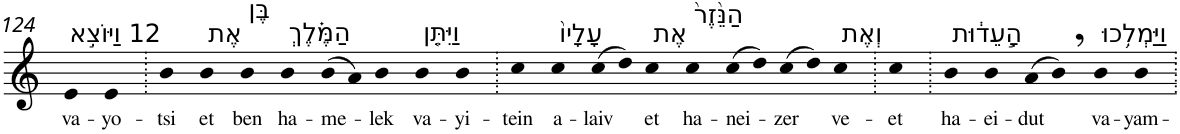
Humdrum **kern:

**kern	**text
*part1	*part1
*staff1	*staff1
*I"Piano	*
*I'Pno	*
!!LO:PB:g=z
*clefG2	*
*k[]	*
=124	=124
!LO:TX:a:t=12 וַיּוֹצִ֣א	!
!	!LO:LY:b
4e	va-
!	!LO:LY:b
4e	-yo-
=125.	=125.
!	!LO:LY:b
4b	-tsi
!LO:TX:a:t=אֶת	!
!	!LO:LY:b
4b	et
!LO:TX:a:t=בֶּן	!
!	!LO:LY:b
4b	ben
!LO:TX:a:t=הַמֶּ֗לֶךְ	!
!	!LO:LY:b
4b	ha-
!	!LO:LY:b
(>8b	-me-
8a)	.
!	!LO:LY:b
4b	-lek
!LO:TX:a:t=וַיִּתֵּ֤ן	!
!	!LO:LY:b
4b	va-
!	!LO:LY:b
4b	-yi-
=126.	=126.
!	!LO:LY:b
4cc	-tein
!LO:TX:a:t=עָלָיו֙	!
!	!LO:LY:b
4cc	a-
!	!LO:LY:b
(>8cc	-laiv
8dd)	.
!LO:TX:a:t=אֶת	!
!	!LO:LY:b
4cc	et
!LO:TX:a:t=הַנֵּ֙זֶר֙	!
!	!LO:LY:b
4cc	ha-
!	!LO:LY:b
(>8cc	-nei-
8dd)	.
!	!LO:LY:b
(>8cc	-zer
8dd)	.
!LO:TX:a:t=וְאֶת	!
!	!LO:LY:b
4cc	ve-
=127.	=127.
!	!LO:LY:b
4cc	-et
=128.	=128.
!LO:TX:a:t=הָ֣עֵד֔וּת	!
!	!LO:LY:b
4b	ha-
!	!LO:LY:b
4b	-ei-
!	!LO:LY:b
(>8a	-dut
8b,)	.
!LO:TX:a:t=וַיַּמְלִ֥כוּ	!
!	!LO:LY:b
4b	va-
!	!LO:LY:b
4b	-yam-
=.	=.
*-	*-
